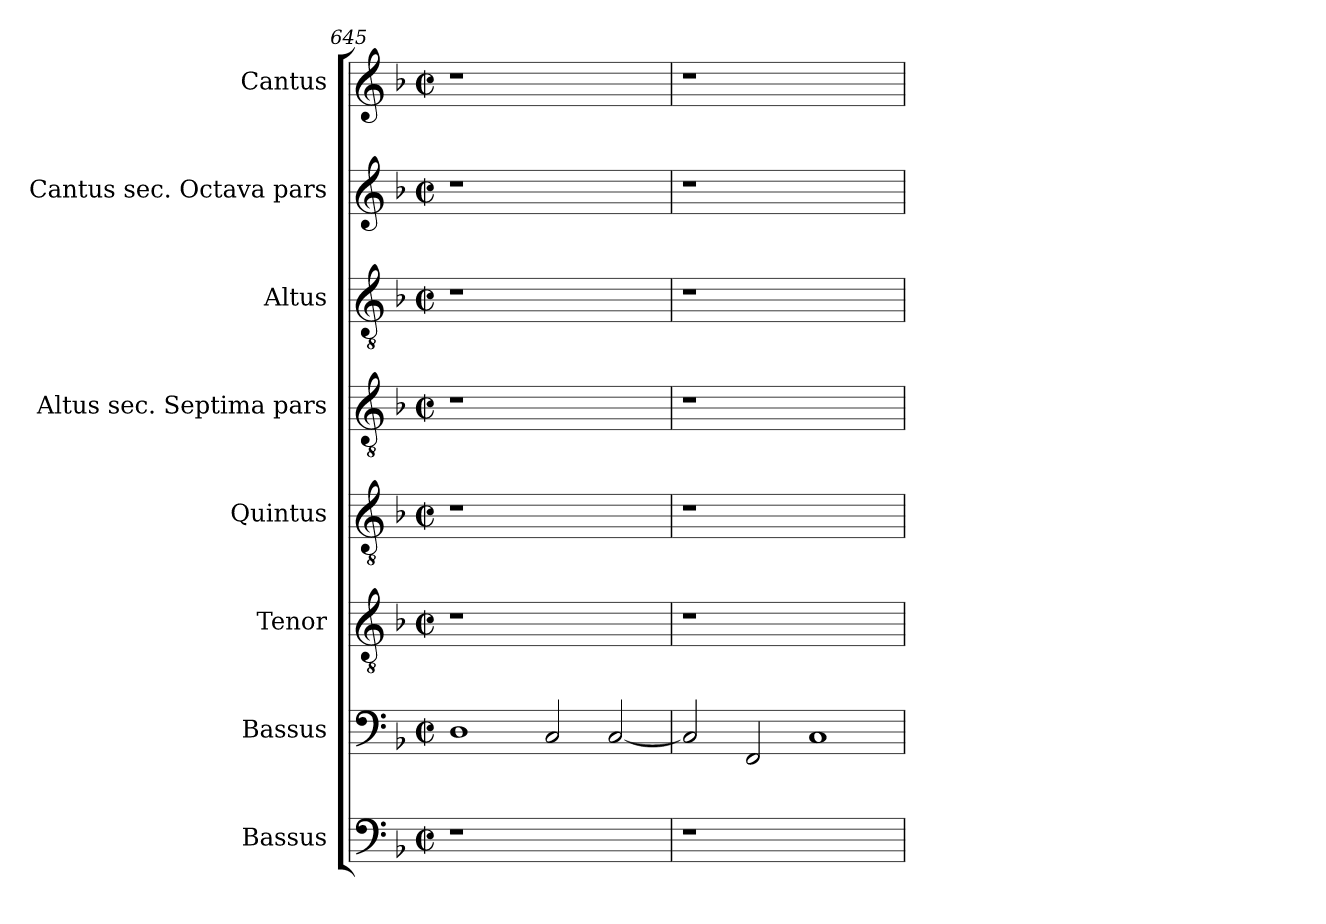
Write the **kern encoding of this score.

**kern	**kern	**kern	**kern	**kern	**kern	**kern	**kern
*part8	*part7	*part6	*part5	*part4	*part3	*part2	*part1
*staff8	*staff7	*staff6	*staff5	*staff4	*staff3	*staff2	*staff1
*I"Bassus	*I"Bassus	*I"Tenor	*I"Quintus	*I"Altus sec. Septima pars	*I"Altus	*I"Cantus sec. Octava pars	*I"Cantus
*	*I'Bassus	*I'Tenor	*I'Quintus	*	*I'Altus	*	*I'Cantus
*clefF4	*clefF4	*clefGv2	*clefGv2	*clefGv2	*clefGv2	*clefG2	*clefG2
*k[b-]	*k[b-]	*k[b-]	*k[b-]	*k[b-]	*k[b-]	*k[b-]	*k[b-]
*F:	*F:	*F:	*F:	*F:	*F:	*F:	*F:
*M2/2	*M2/2	*M2/2	*M2/2	*M2/2	*M2/2	*M2/2	*M2/2
*met(c|)	*met(c|)	*met(c|)	*met(c|)	*met(c|)	*met(c|)	*met(c|)	*met(c|)
=645	=645	=645	=645	=645	=645	=645	=645
1r	1D	1r	1r	1r	1r	1r	1r
1ryy	2C/	1ryy	1ryy	1ryy	1ryy	1ryy	1ryy
.	[<2C/	.	.	.	.	.	.
=646	=646	=646	=646	=646	=646	=646	=646
1r	2C/]	1r	1r	1r	1r	1r	1r
.	2FF/	.	.	.	.	.	.
1ryy	1C	1ryy	1ryy	1ryy	1ryy	1ryy	1ryy
=	=	=	=	=	=	=	=
*-	*-	*-	*-	*-	*-	*-	*-
